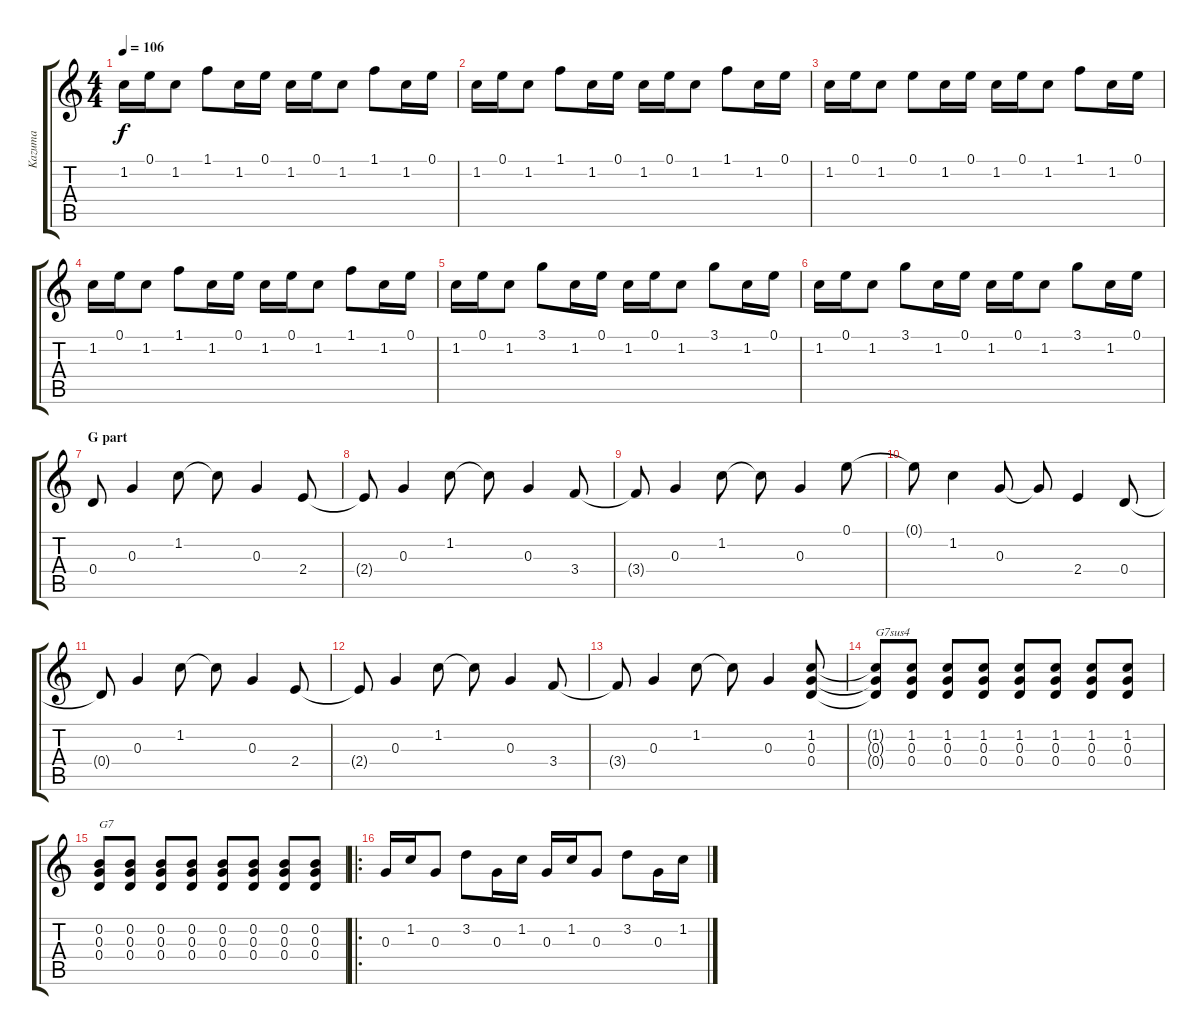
\track ("Kazuma" "Kazuma") {instrument electricguitarmuted}
\staff {score tabs}
\tuning (E4 B3 G3 D3 A2 E2) {hide}
\ts (4 4)
\tempo 106
\clef g2
\ks c
1.2.16{dy f} 0.1.16 1.2.8 1.1.8 1.2.16 0.1.16 1.2.16 0.1.16 1.2.8 1.1.8 1.2.16 0.1.16 |
1.2.16 0.1.16 1.2.8 1.1.8 1.2.16 0.1.16 1.2.16 0.1.16 1.2.8 1.1.8 1.2.16 0.1.16 |
1.2.16 0.1.16 1.2.8 0.1.8 1.2.16 0.1.16 1.2.16 0.1.16 1.2.8 1.1.8 1.2.16 0.1.16 |
1.2.16 0.1.16 1.2.8 1.1.8 1.2.16 0.1.16 1.2.16 0.1.16 1.2.8 1.1.8 1.2.16 0.1.16 |
1.2.16 0.1.16 1.2.8 3.1.8 1.2.16 0.1.16 1.2.16 0.1.16 1.2.8 3.1.8 1.2.16 0.1.16 |
1.2.16 0.1.16 1.2.8 3.1.8 1.2.16 0.1.16 1.2.16 0.1.16 1.2.8 3.1.8 1.2.16 0.1.16 |
\section ("" "G part")
0.4.8{instrument electricguitarclean} 0.3.4 1.2.8 1.2{t}.8 0.3.4 2.4.8 |
2.4{t}.8 0.3.4 1.2.8 1.2{t}.8 0.3.4 3.4.8 |
3.4{t}.8 0.3.4 1.2.8 1.2{t}.8 0.3.4 0.1.8 |
0.1{t}.8 1.2.4 0.3.8 0.3{t}.8 2.4.4 0.4.8 |
0.4{t}.8 0.3.4 1.2.8 1.2{t}.8 0.3.4 2.4.8 |
2.4{t}.8 0.3.4 1.2.8 1.2{t}.8 0.3.4 3.4.8 |
3.4{t}.8 0.3.4 1.2.8 1.2{t}.8 0.3.4 (1.2 0.3 0.4).8 |
(1.2{t} 0.3{t} 0.4{t}).8{txt "G7sus4"} (1.2 0.3 0.4).8 (1.2 0.3 0.4).8 (1.2 0.3 0.4).8 (1.2 0.3 0.4).8 (1.2 0.3 0.4).8 (1.2 0.3 0.4).8 (1.2 0.3 0.4).8 |
(0.2 0.3 0.4).8{txt "G7"} (0.2 0.3 0.4).8 (0.2 0.3 0.4).8 (0.2 0.3 0.4).8 (0.2 0.3 0.4).8 (0.2 0.3 0.4).8 (0.2 0.3 0.4).8 (0.2 0.3 0.4).8 |
\ro
0.3.16{instrument electricguitarmuted} 1.2.16 0.3.8 3.2.8 0.3.16 1.2.16 0.3.16 1.2.16 0.3.8 3.2.8 0.3.16 1.2.16
